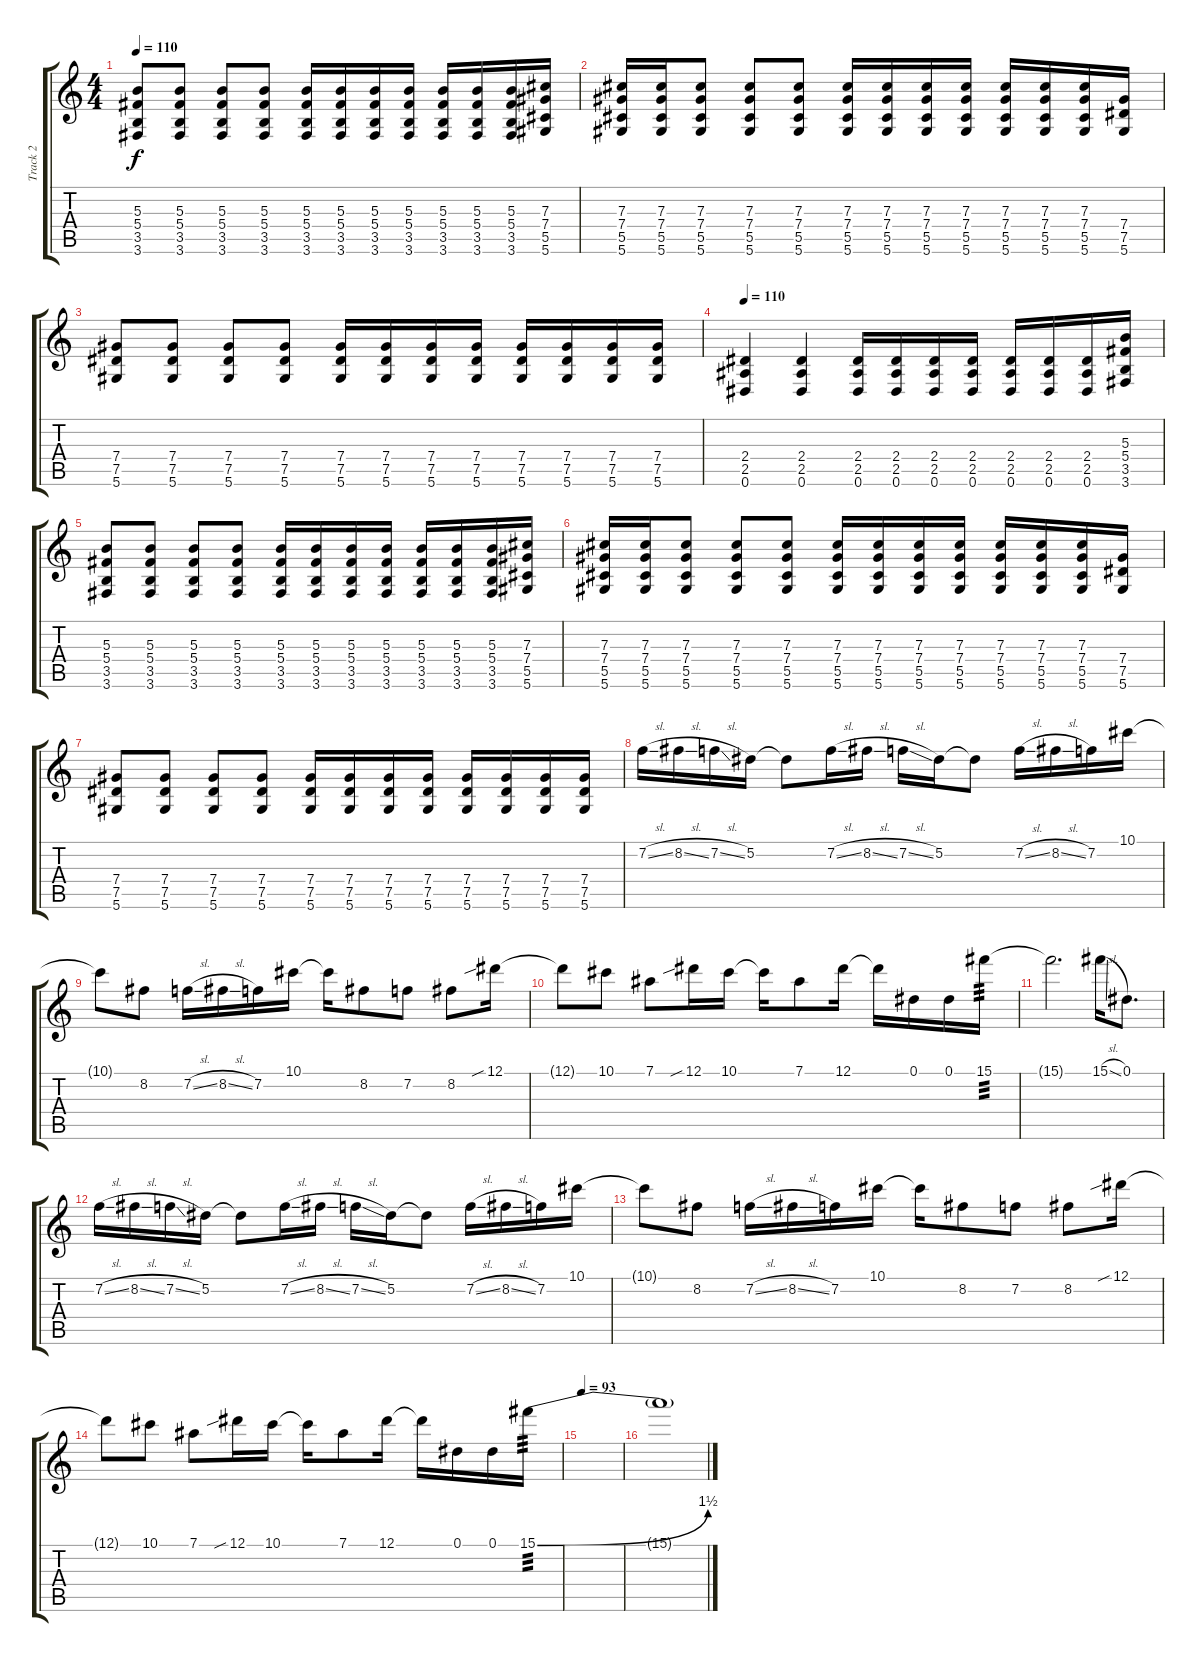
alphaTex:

\track ("Track 2" "Track 2") {instrument acousticguitarsteel}
\staff {score tabs}
\tuning (Eb4 Bb3 Gb3 Db3 Ab2 Eb2) {hide}
\ts (4 4)
\tempo 110
\clef g2
\ks c
(5.3 5.4 3.5 3.6).8{dy f} (5.3 5.4 3.5 3.6).8 (5.3 5.4 3.5 3.6).8 (5.3 5.4 3.5 3.6).8 (5.3 5.4 3.5 3.6).16 (5.3 5.4 3.5 3.6).16 (5.3 5.4 3.5 3.6).16 (5.3 5.4 3.5 3.6).16 (5.3 5.4 3.5 3.6).16 (5.3 5.4 3.5 3.6).16 (5.3 5.4 3.5 3.6).16 (7.3 7.4 5.5 5.6).16 |
(7.3 7.4 5.5 5.6).16 (7.3 7.4 5.5 5.6).16 (7.3 7.4 5.5 5.6).8 (7.3 7.4 5.5 5.6).8 (7.3 7.4 5.5 5.6).8 (7.3 7.4 5.5 5.6).16 (7.3 7.4 5.5 5.6).16 (7.3 7.4 5.5 5.6).16 (7.3 7.4 5.5 5.6).16 (7.3 7.4 5.5 5.6).16 (7.3 7.4 5.5 5.6).16 (7.3 7.4 5.5 5.6).16 (7.4 7.5 5.6).16 |
(7.4 7.5 5.6).8 (7.4 7.5 5.6).8 (7.4 7.5 5.6).8 (7.4 7.5 5.6).8 (7.4 7.5 5.6).16 (7.4 7.5 5.6).16 (7.4 7.5 5.6).16 (7.4 7.5 5.6).16 (7.4 7.5 5.6).16 (7.4 7.5 5.6).16 (7.4 7.5 5.6).16 (7.4 7.5 5.6).16 |
\tempo 110
(2.4 2.5 0.6).4 (2.4 2.5 0.6).4 (2.4 2.5 0.6).16 (2.4 2.5 0.6).16 (2.4 2.5 0.6).16 (2.4 2.5 0.6).16 (2.4 2.5 0.6).16 (2.4 2.5 0.6).16 (2.4 2.5 0.6).16 (5.3 5.4 3.5 3.6).16 |
(5.3 5.4 3.5 3.6).8 (5.3 5.4 3.5 3.6).8 (5.3 5.4 3.5 3.6).8 (5.3 5.4 3.5 3.6).8 (5.3 5.4 3.5 3.6).16 (5.3 5.4 3.5 3.6).16 (5.3 5.4 3.5 3.6).16 (5.3 5.4 3.5 3.6).16 (5.3 5.4 3.5 3.6).16 (5.3 5.4 3.5 3.6).16 (5.3 5.4 3.5 3.6).16 (7.3 7.4 5.5 5.6).16 |
(7.3 7.4 5.5 5.6).16 (7.3 7.4 5.5 5.6).16 (7.3 7.4 5.5 5.6).8 (7.3 7.4 5.5 5.6).8 (7.3 7.4 5.5 5.6).8 (7.3 7.4 5.5 5.6).16 (7.3 7.4 5.5 5.6).16 (7.3 7.4 5.5 5.6).16 (7.3 7.4 5.5 5.6).16 (7.3 7.4 5.5 5.6).16 (7.3 7.4 5.5 5.6).16 (7.3 7.4 5.5 5.6).16 (7.4 7.5 5.6).16 |
(7.4 7.5 5.6).8 (7.4 7.5 5.6).8 (7.4 7.5 5.6).8 (7.4 7.5 5.6).8 (7.4 7.5 5.6).16 (7.4 7.5 5.6).16 (7.4 7.5 5.6).16 (7.4 7.5 5.6).16 (7.4 7.5 5.6).16 (7.4 7.5 5.6).16 (7.4 7.5 5.6).16 (7.4 7.5 5.6).16 |
7.2{sl}.16 8.2{sl}.16 7.2{sl}.16 5.2.16 5.2{t}.8 7.2{sl}.16 8.2{sl}.16 7.2{sl}.16 5.2.16 5.2{t}.8 7.2{sl}.16 8.2{sl}.16 7.2.16 10.1.16 |
10.1{t}.8 8.2.8 7.2{sl}.16 8.2{sl}.16 7.2.16 10.1.16 10.1{t}.16 8.2.8 7.2.8 8.2.8 12.1{sib}.16 |
12.1{t}.8 10.1.8 7.1.8 12.1{sib}.16 10.1.16 10.1{t}.16 7.1.8 12.1.16 12.1{t}.16 0.1.16 0.1.16 15.1.16{tp 3} |
15.1{t}.2{d} 15.1{sl}.16 0.1.8{d} |
7.2{sl}.16 8.2{sl}.16 7.2{sl}.16 5.2.16 5.2{t}.8 7.2{sl}.16 8.2{sl}.16 7.2{sl}.16 5.2.16 5.2{t}.8 7.2{sl}.16 8.2{sl}.16 7.2.16 10.1.16 |
10.1{t}.8 8.2.8 7.2{sl}.16 8.2{sl}.16 7.2.16 10.1.16 10.1{t}.16 8.2.8 7.2.8 8.2.8 12.1{sib}.16 |
12.1{t}.8 10.1.8 7.1.8 12.1{sib}.16 10.1.16 10.1{t}.16 7.1.8 12.1.16 12.1{t}.16 0.1.16 0.1.16 15.1{be (bend 0 0 60 6)}.16{tp 3} |
\tempo 93
|
15.1{t}.1
